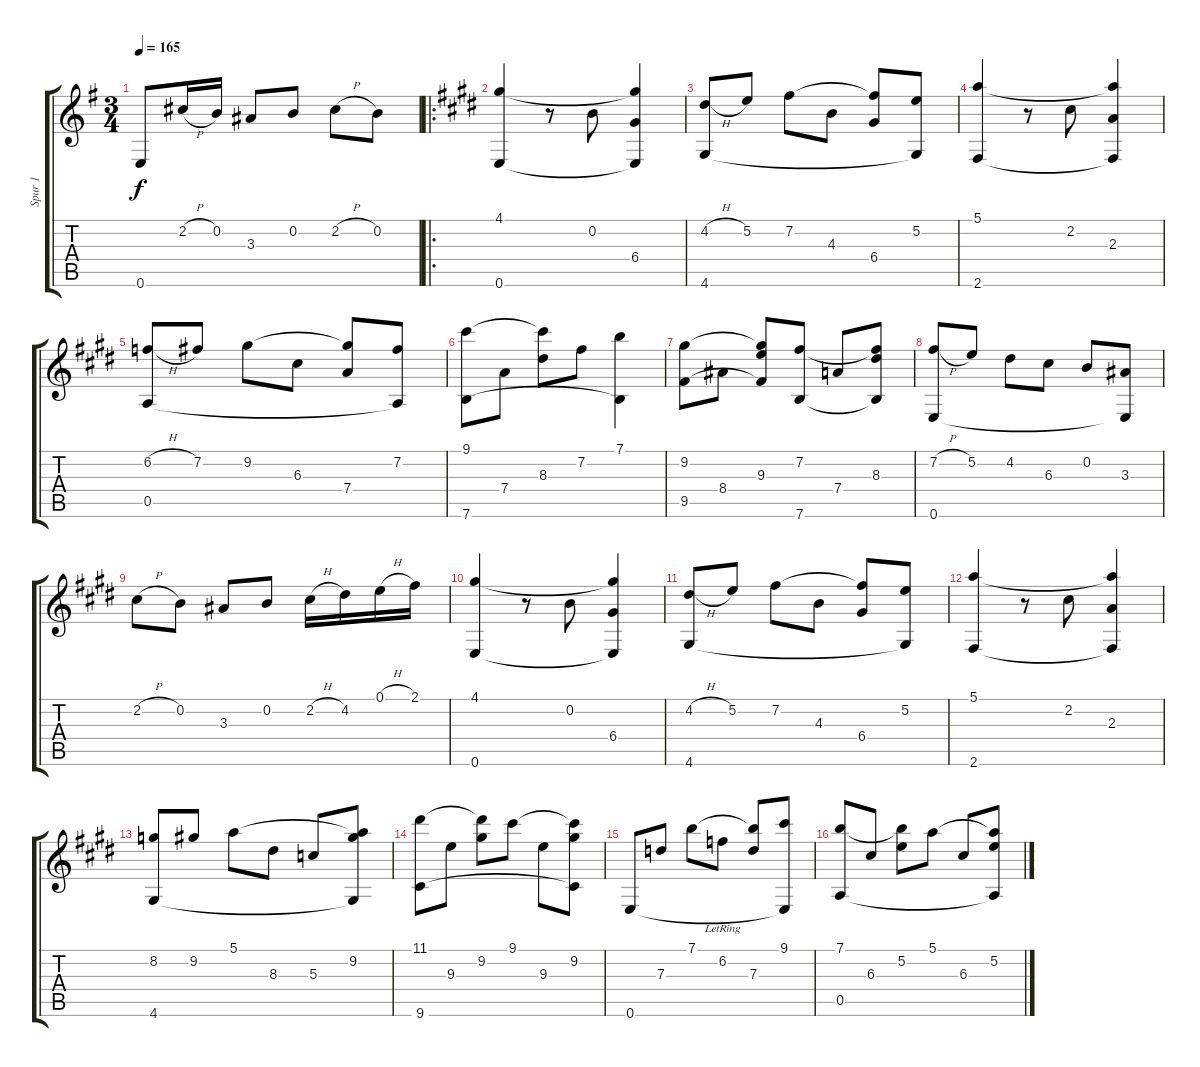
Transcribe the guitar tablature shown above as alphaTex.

\track ("Spur 1" "Spur 1") {instrument acousticguitarnylon}
\staff {score tabs}
\tuning (E4 B3 G3 D3 A2 E2) {hide}
\ts (3 4)
\tempo 165
\clef g2
\ks g
0.6.8{dy f} 2.2{h}.16 0.2.16 3.3.8 0.2.8 2.2{h}.8 0.2.8 |
\ro
\ks e
(4.1 0.6).4 r.8 0.2.8 (4.1{t} 6.4 0.6{t}).4 |
(4.2{h} 4.6).8 5.2.8 7.2.8 4.3.8 (7.2{t} 6.4).8 (5.2 4.6{t}).8 |
(5.1 2.6).4 r.8 2.2.8 (5.1{t} 2.3 2.6{t}).4 |
(6.2{h} 0.5).8 7.2.8 9.2.8 6.3.8 (9.2{t} 7.4).8 (7.2 0.5{t}).8 |
(9.1 7.6).8 7.4.8 (9.1{t} 8.3).8 7.2.8 (7.1 7.6{t}).4 |
(9.2 9.5).8 8.4.8 (9.2{t} 9.3 9.5{t}).8 (7.2 7.6).8 7.4.8 (7.2{t} 8.3 7.6{t}).8 |
(7.2{h} 0.6).8 5.2.8 4.2.8 6.3.8 0.2.8 (3.3 0.6{t}).8 |
2.2{h}.8 0.2.8 3.3.8 0.2.8 2.2{h}.16 4.2.16 0.1{h}.16 2.1.16 |
(4.1 0.6).4 r.8 0.2.8 (4.1{t} 6.4 0.6{t}).4 |
(4.2{h} 4.6).8 5.2.8 7.2.8 4.3.8 (7.2{t} 6.4).8 (5.2 4.6{t}).8 |
(5.1 2.6).4 r.8 2.2.8 (5.1{t} 2.3 2.6{t}).4 |
(8.2 4.6).8 9.2.8 5.1.8 8.3.8 5.3.8 (5.1{t} 9.2 4.6{t}).8 |
(11.1 9.6).8 9.3.8 (11.1{t} 9.2).8 9.1.8 9.3.8 (9.1{t} 9.2 9.6{t}).8 |
0.6.8 7.3.8 7.1.8 6.2{lr}.8 (7.1{t} 7.3).8 (9.1 0.6{t}).8 |
(7.1 0.5).8 6.3.8 (7.1{t} 5.2).8 5.1.8 6.3.8 (5.1{t} 5.2 0.5{t}).8
